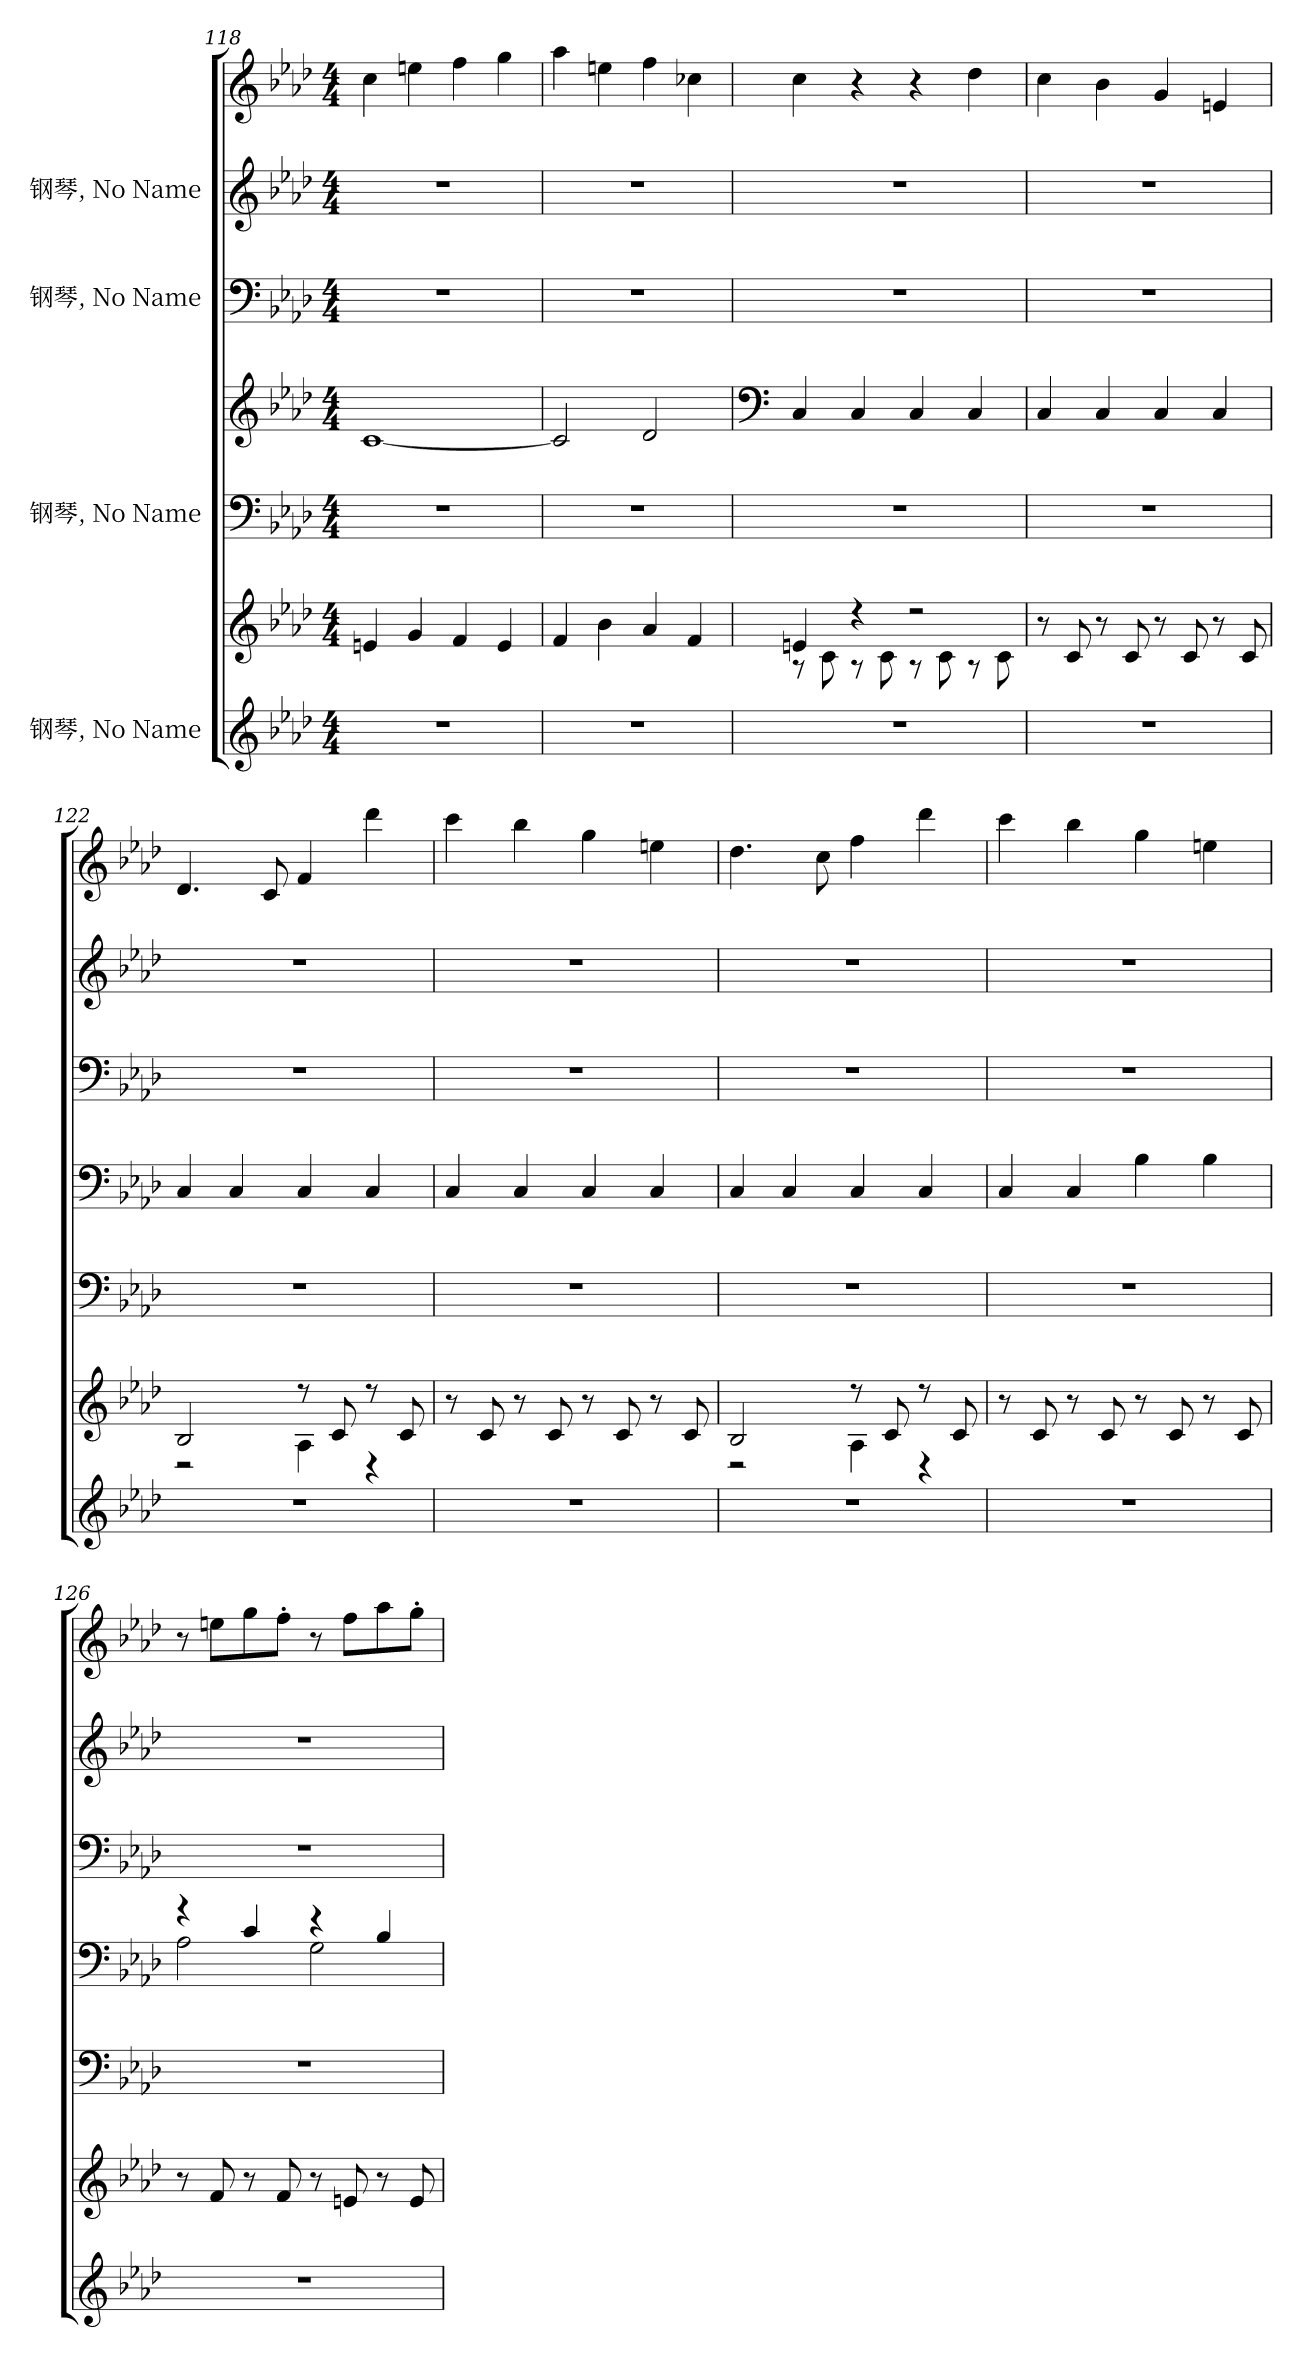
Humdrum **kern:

**kern	**kern	**kern	**kern	**kern	**kern	**kern
*part4	*part4	*part3	*part3	*part2	*part1	*part1
*staff7	*staff6	*staff5	*staff4	*staff3	*staff2	*staff1
*I"钢琴, No Name	*	*I"钢琴, No Name	*	*I"钢琴, No Name	*I"钢琴, No Name	*
*clefG2	*clefG2	*clefF4	*clefG2	*clefF4	*clefG2	*clefG2
*k[b-e-a-d-]	*k[b-e-a-d-]	*k[b-e-a-d-]	*k[b-e-a-d-]	*k[b-e-a-d-]	*k[b-e-a-d-]	*k[b-e-a-d-]
*M4/4	*M4/4	*M4/4	*M4/4	*M4/4	*M4/4	*M4/4
=118	=118	=118	=118	=118	=118	=118
1r	4en/	1r	[1c	1r	1r	4cc\
.	4g/	.	.	.	.	4een\
.	4f/	.	.	.	.	4ff\
.	4e/	.	.	.	.	4gg\
=119	=119	=119	=119	=119	=119	=119
1r	4f/	1r	2c/]	1r	1r	4aa-\
.	4b-\	.	.	.	.	4een\
.	4a-/	.	2d-/	.	.	4ff\
.	4f/	.	.	.	.	4cc-X\
!!LO:PB:g=z
=120	=120	=120	=120	=120	=120	=120
*	*	*	*clefF4	*	*	*
*	*^	*	*	*	*	*
1r	4en/	8r	1r	4C/	1r	1r	4cc\
.	.	8c\	.	.	.	.	.
.	4r	8r	.	4C/	.	.	4r
.	.	8c\	.	.	.	.	.
.	2r	8r	.	4C/	.	.	4r
.	.	8c\	.	.	.	.	.
.	.	8r	.	4C/	.	.	4dd-\
.	.	8c\	.	.	.	.	.
*	*v	*v	*	*	*	*	*
=121	=121	=121	=121	=121	=121	=121
1r	8r	1r	4C/	1r	1r	4cc\
.	8c/	.	.	.	.	.
.	8r	.	4C/	.	.	4b-\
.	8c/	.	.	.	.	.
.	8r	.	4C/	.	.	4g/
.	8c/	.	.	.	.	.
.	8r	.	4C/	.	.	4en/
.	8c/	.	.	.	.	.
=122	=122	=122	=122	=122	=122	=122
*	*^	*	*	*	*	*
1r	2B-/	2r	1r	4C/	1r	1r	4.d-/
.	.	.	.	4C/	.	.	.
.	.	.	.	.	.	.	8c/
.	8r	4A-\	.	4C/	.	.	4f/
.	8c/	.	.	.	.	.	.
.	8r	4r	.	4C/	.	.	4ddd-\
.	8c/	.	.	.	.	.	.
*	*v	*v	*	*	*	*	*
=123	=123	=123	=123	=123	=123	=123
1r	8r	1r	4C/	1r	1r	4ccc\
.	8c/	.	.	.	.	.
.	8r	.	4C/	.	.	4bb-\
.	8c/	.	.	.	.	.
.	8r	.	4C/	.	.	4gg\
.	8c/	.	.	.	.	.
.	8r	.	4C/	.	.	4een\
.	8c/	.	.	.	.	.
!!LO:PB:g=z
=124	=124	=124	=124	=124	=124	=124
*	*^	*	*	*	*	*
1r	2B-/	2r	1r	4C/	1r	1r	4.dd-\
.	.	.	.	4C/	.	.	.
.	.	.	.	.	.	.	8cc\
.	8r	4A-\	.	4C/	.	.	4ff\
.	8c/	.	.	.	.	.	.
.	8r	4r	.	4C/	.	.	4ddd-\
.	8c/	.	.	.	.	.	.
*	*v	*v	*	*	*	*	*
=125	=125	=125	=125	=125	=125	=125
1r	8r	1r	4C/	1r	1r	4ccc\
.	8c/	.	.	.	.	.
.	8r	.	4C/	.	.	4bb-\
.	8c/	.	.	.	.	.
.	8r	.	4B-\	.	.	4gg\
.	8c/	.	.	.	.	.
.	8r	.	4B-\	.	.	4een\
.	8c/	.	.	.	.	.
=126	=126	=126	=126	=126	=126	=126
*	*	*	*^	*	*	*
1r	8r	1r	4r	2A-\	1r	1r	8r
.	8f/	.	.	.	.	.	8een\L
.	8r	.	4c/	.	.	.	8gg\
.	8f/	.	.	.	.	.	8ff'\J
.	8r	.	4r	2G\	.	.	8r
.	8en/	.	.	.	.	.	8ff\L
.	8r	.	4B-/	.	.	.	8aa-\
.	8e/	.	.	.	.	.	8gg'\J
*	*	*	*v	*v	*	*	*
=	=	=	=	=	=	=
*-	*-	*-	*-	*-	*-	*-
